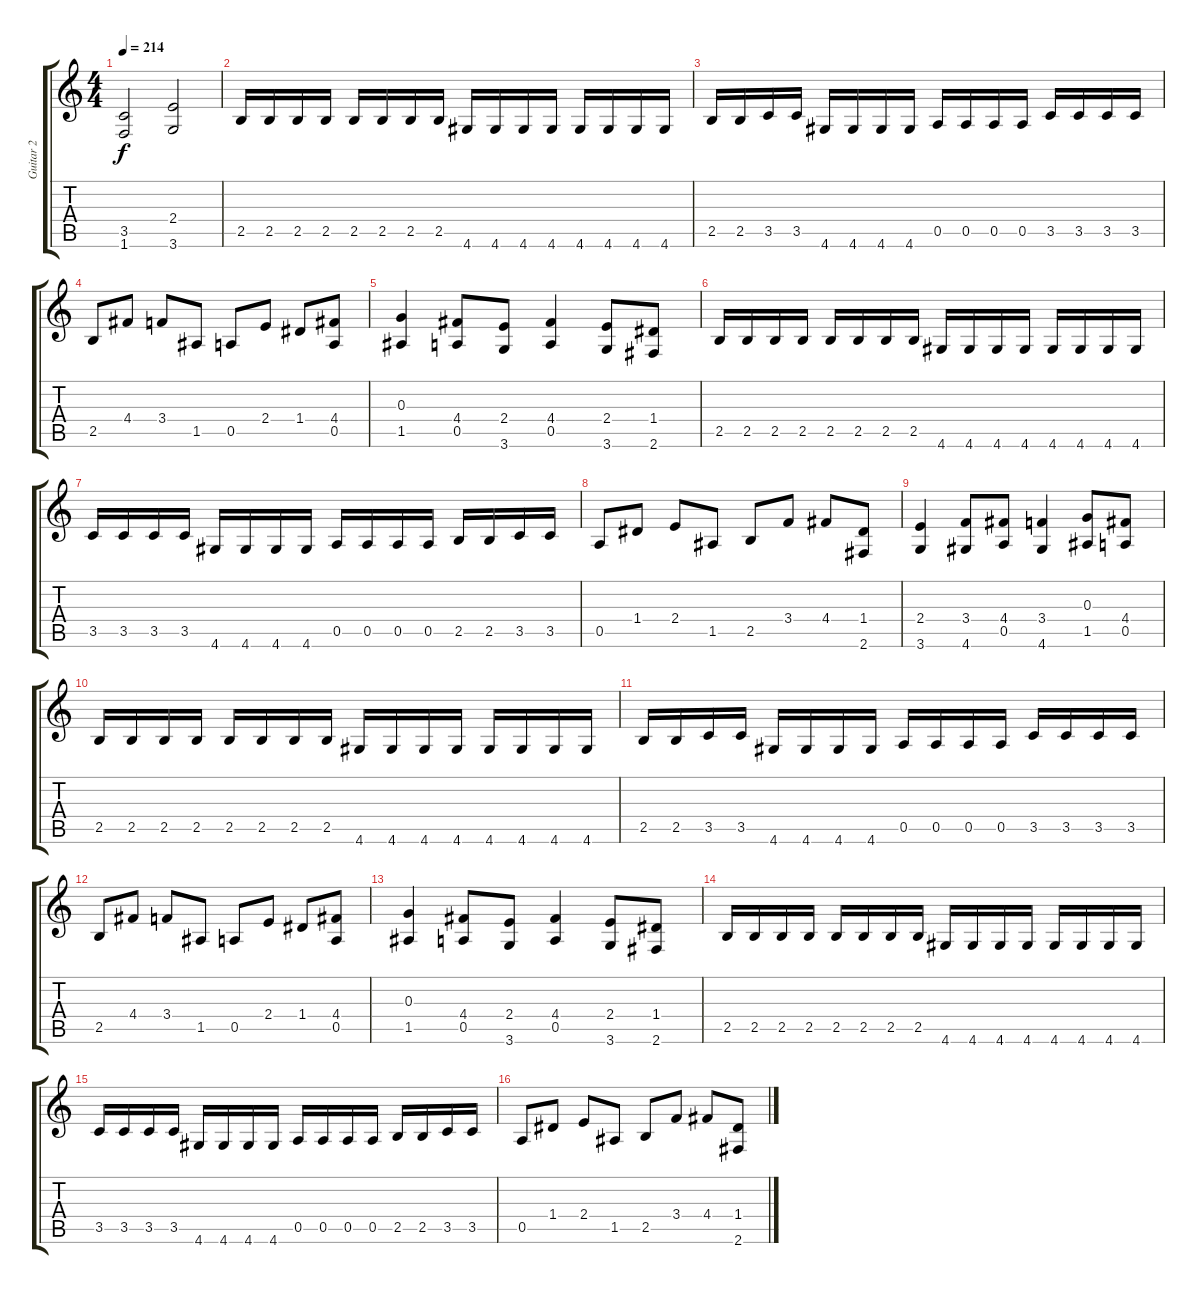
\track ("Guitar 2            " "Guitar 2  ") {instrument distortionguitar}
\staff {score tabs}
\tuning (E4 B3 G3 D3 A2 E2) {hide}
\ts (4 4)
\tempo 214
\clef g2
\ks c
(3.5 1.6).2{dy f} (2.4 3.6).2 |
2.5.16 2.5.16 2.5.16 2.5.16 2.5.16 2.5.16 2.5.16 2.5.16 4.6.16 4.6.16 4.6.16 4.6.16 4.6.16 4.6.16 4.6.16 4.6.16 |
2.5.16 2.5.16 3.5.16 3.5.16 4.6.16 4.6.16 4.6.16 4.6.16 0.5.16 0.5.16 0.5.16 0.5.16 3.5.16 3.5.16 3.5.16 3.5.16 |
2.5.8 4.4.8 3.4.8 1.5.8 0.5.8 2.4.8 1.4.8 (4.4 0.5).8 |
(0.3 1.5).4 (4.4 0.5).8 (2.4 3.6).8 (4.4 0.5).4 (2.4 3.6).8 (1.4 2.6).8 |
2.5.16 2.5.16 2.5.16 2.5.16 2.5.16 2.5.16 2.5.16 2.5.16 4.6.16 4.6.16 4.6.16 4.6.16 4.6.16 4.6.16 4.6.16 4.6.16 |
3.5.16 3.5.16 3.5.16 3.5.16 4.6.16 4.6.16 4.6.16 4.6.16 0.5.16 0.5.16 0.5.16 0.5.16 2.5.16 2.5.16 3.5.16 3.5.16 |
0.5.8 1.4.8 2.4.8 1.5.8 2.5.8 3.4.8 4.4.8 (1.4 2.6).8 |
(2.4 3.6).4 (3.4 4.6).8 (4.4 0.5).8 (3.4 4.6).4 (0.3 1.5).8 (4.4 0.5).8 |
2.5.16 2.5.16 2.5.16 2.5.16 2.5.16 2.5.16 2.5.16 2.5.16 4.6.16 4.6.16 4.6.16 4.6.16 4.6.16 4.6.16 4.6.16 4.6.16 |
2.5.16 2.5.16 3.5.16 3.5.16 4.6.16 4.6.16 4.6.16 4.6.16 0.5.16 0.5.16 0.5.16 0.5.16 3.5.16 3.5.16 3.5.16 3.5.16 |
2.5.8 4.4.8 3.4.8 1.5.8 0.5.8 2.4.8 1.4.8 (4.4 0.5).8 |
(0.3 1.5).4 (4.4 0.5).8 (2.4 3.6).8 (4.4 0.5).4 (2.4 3.6).8 (1.4 2.6).8 |
2.5.16 2.5.16 2.5.16 2.5.16 2.5.16 2.5.16 2.5.16 2.5.16 4.6.16 4.6.16 4.6.16 4.6.16 4.6.16 4.6.16 4.6.16 4.6.16 |
3.5.16 3.5.16 3.5.16 3.5.16 4.6.16 4.6.16 4.6.16 4.6.16 0.5.16 0.5.16 0.5.16 0.5.16 2.5.16 2.5.16 3.5.16 3.5.16 |
0.5.8 1.4.8 2.4.8 1.5.8 2.5.8 3.4.8 4.4.8 (1.4 2.6).8
